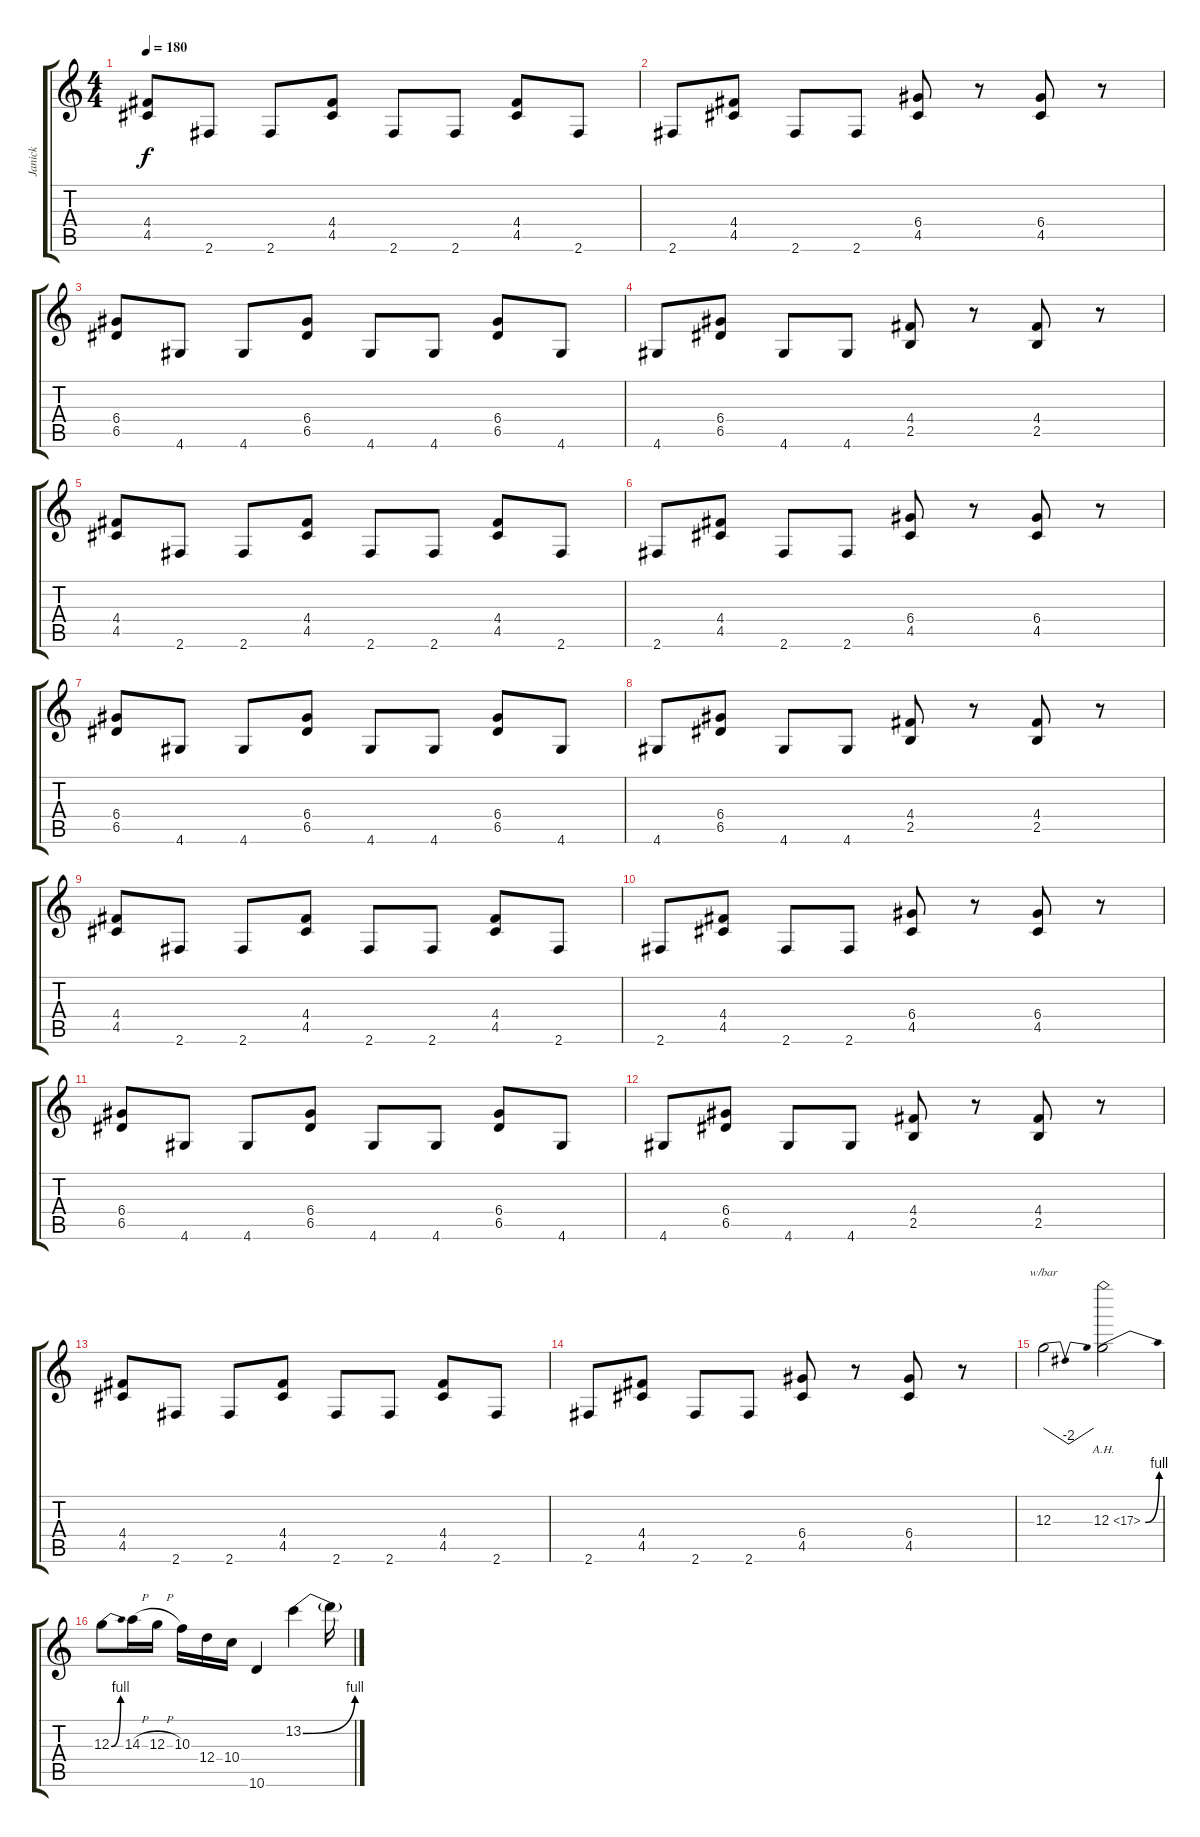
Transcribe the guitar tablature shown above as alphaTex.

\track ("Janick" "Janick") {instrument distortionguitar}
\staff {score tabs}
\tuning (E4 B3 G3 D3 A2 E2) {hide}
\ts (4 4)
\tempo 180
\clef g2
\ks c
(4.4 4.5).8{dy f} 2.6.8 2.6.8 (4.4 4.5).8 2.6.8 2.6.8 (4.4 4.5).8 2.6.8 |
2.6.8 (4.4 4.5).8 2.6.8 2.6.8 (6.4 4.5).8 r.8 (6.4 4.5).8 r.8 |
(6.4 6.5).8 4.6.8 4.6.8 (6.4 6.5).8 4.6.8 4.6.8 (6.4 6.5).8 4.6.8 |
4.6.8 (6.4 6.5).8 4.6.8 4.6.8 (4.4 2.5).8 r.8 (4.4 2.5).8 r.8 |
(4.4 4.5).8 2.6.8 2.6.8 (4.4 4.5).8 2.6.8 2.6.8 (4.4 4.5).8 2.6.8 |
2.6.8 (4.4 4.5).8 2.6.8 2.6.8 (6.4 4.5).8 r.8 (6.4 4.5).8 r.8 |
(6.4 6.5).8 4.6.8 4.6.8 (6.4 6.5).8 4.6.8 4.6.8 (6.4 6.5).8 4.6.8 |
4.6.8 (6.4 6.5).8 4.6.8 4.6.8 (4.4 2.5).8 r.8 (4.4 2.5).8 r.8 |
(4.4 4.5).8 2.6.8 2.6.8 (4.4 4.5).8 2.6.8 2.6.8 (4.4 4.5).8 2.6.8 |
2.6.8 (4.4 4.5).8 2.6.8 2.6.8 (6.4 4.5).8 r.8 (6.4 4.5).8 r.8 |
(6.4 6.5).8 4.6.8 4.6.8 (6.4 6.5).8 4.6.8 4.6.8 (6.4 6.5).8 4.6.8 |
4.6.8 (6.4 6.5).8 4.6.8 4.6.8 (4.4 2.5).8 r.8 (4.4 2.5).8 r.8 |
(4.4 4.5).8 2.6.8 2.6.8 (4.4 4.5).8 2.6.8 2.6.8 (4.4 4.5).8 2.6.8 |
2.6.8 (4.4 4.5).8 2.6.8 2.6.8 (6.4 4.5).8 r.8 (6.4 4.5).8 r.8 |
12.3.2{tbe (dip default 0 0 30 -8 60 0)} 12.3{be (bend 0 0 60 4) ah 5}.2 |
12.3{be (bend 0 0 60 4)}.8 14.3{h}.16 12.3{h}.16 10.3.16 12.4.16 10.4.16 10.6.4 13.2{be (bend 0 0 60 4)}.4 13.2{t}.16
